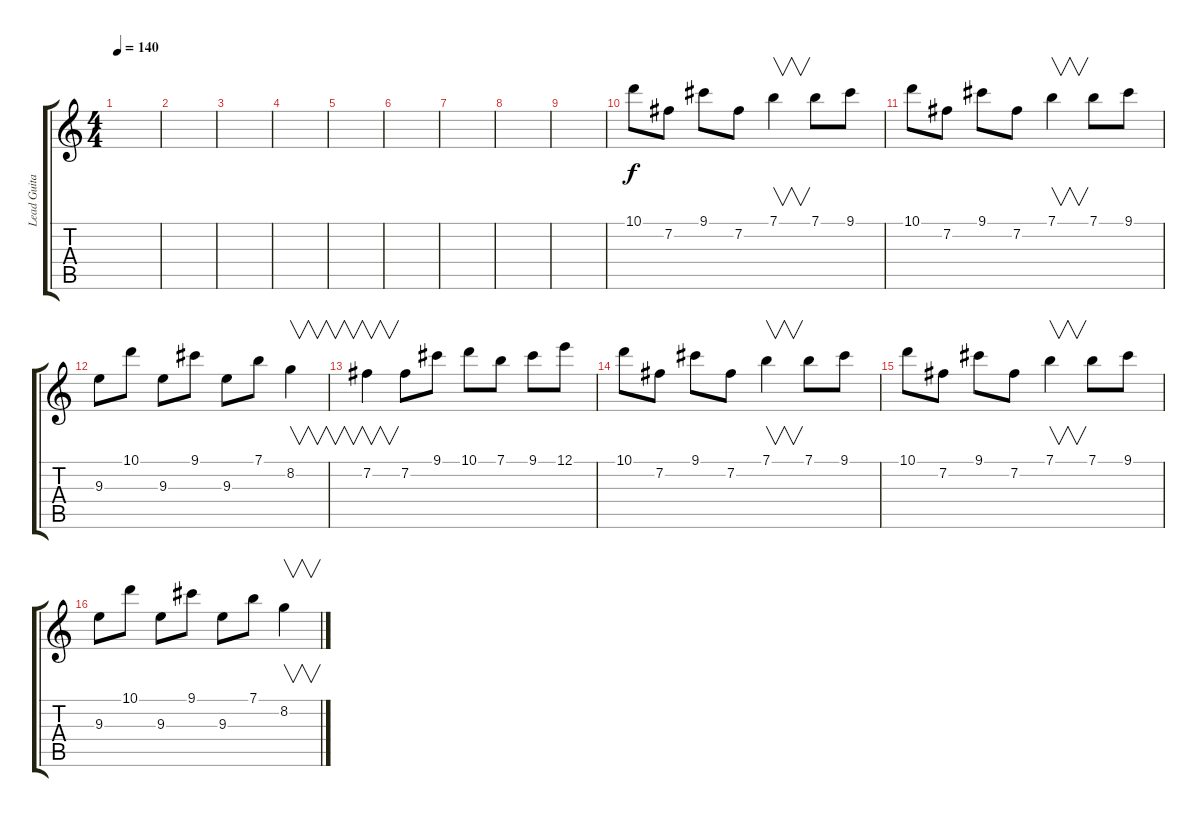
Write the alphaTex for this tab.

\track ("Lead Guitar" "Lead Guita") {instrument distortionguitar}
\staff {score tabs}
\tuning (E4 B3 G3 D3 A2 E2) {hide}
\ts (4 4)
\tempo 140
\clef g2
\ks c
|
|
|
|
|
|
|
|
|
10.1.8 7.2.8 9.1.8 7.2.8 7.1.4{v} 7.1.8 9.1.8 |
10.1.8 7.2.8 9.1.8 7.2.8 7.1.4{v} 7.1.8 9.1.8 |
9.3.8 10.1.8 9.3.8 9.1.8 9.3.8 7.1.8 8.2.4{v} |
7.2.4{v} 7.2.8 9.1.8 10.1.8 7.1.8 9.1.8 12.1.8 |
10.1.8 7.2.8 9.1.8 7.2.8 7.1.4{v} 7.1.8 9.1.8 |
10.1.8 7.2.8 9.1.8 7.2.8 7.1.4{v} 7.1.8 9.1.8 |
9.3.8 10.1.8 9.3.8 9.1.8 9.3.8 7.1.8 8.2.4{v}
